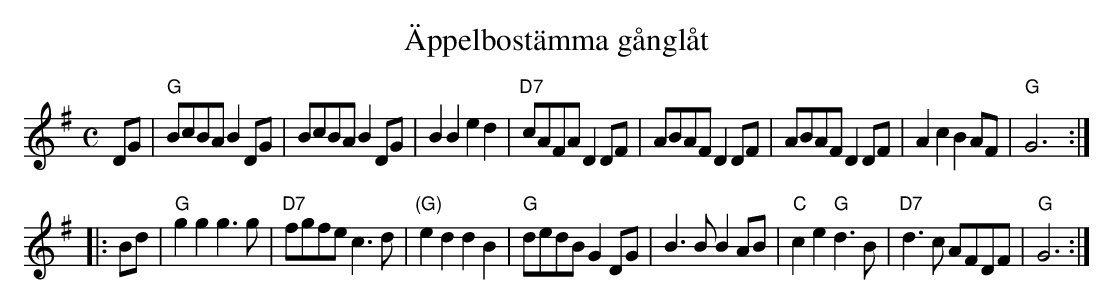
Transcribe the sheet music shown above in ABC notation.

X:1
T: \"Appelbost\"amma g\aangl\aat
M: C
L: 1/8
K: G
DG |\
"G"BcBA B2DG | BcBA B2DG | B2B2 e2d2 | "D7"cAFA D2DF |\
ABAF D2DF | ABAF D2DF | A2c2 B2AF | "G"G6 :|
|: Bd |\
"G"g2g2 g3g | "D7"fgfe c3d | "(G)"e2d2 d2B2 | "G"dedB G2DG |\
B3B B2AB | "C"c2e2 "G"d3B | "D7"d3c AFDF | "G"G6 :|
